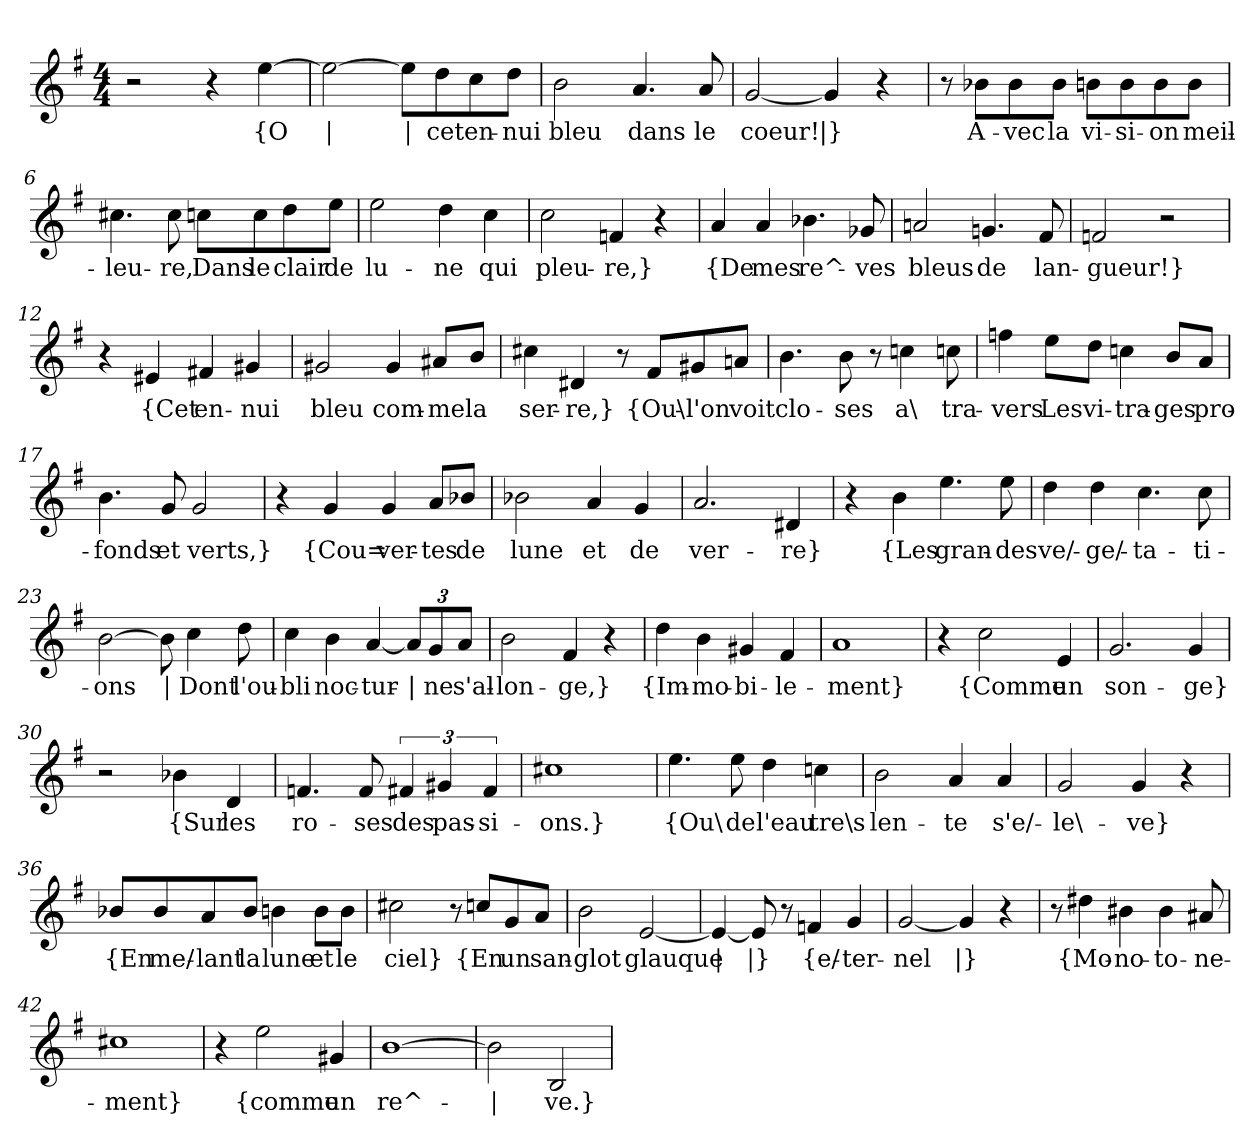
**kern	**text
*part1	*part1
*staff1	*staff1
*clefG2	*
*k[f#]	*
*M4/4	*
=1	=1
2r	.
4r	.
!	!LO:LY:b
[4ee\	{O
=2	=2
!	!LO:LY:b
2ee\_	|
!	!LO:LY:b
8ee\L]	|
!	!LO:LY:b
8dd\	cet
!	!LO:LY:b
8cc\	en-
!	!LO:LY:b
8dd\J	-nui
=3	=3
!	!LO:LY:b
2b\	bleu
!	!LO:LY:b
4.a/	dans
!	!LO:LY:b
8a/	le
=4	=4
!	!LO:LY:b
[2g/	coeur!
!	!LO:LY:b
4g/]	|}
4r	.
=5	=5
8r	.
!	!LO:LY:b
8b-X\L	A-
!	!LO:LY:b
8b-\	-vec
!	!LO:LY:b
8b-\J	la
!	!LO:LY:b
8bn\L	vi-
!	!LO:LY:b
8b\	-si-
!	!LO:LY:b
8b\	-on
!	!LO:LY:b
8b\J	meil-
!!LO:LB:g=z
=6	=6
!	!LO:LY:b
4.cc#X\	-leu-
!	!LO:LY:b
8cc#\	-re,
!	!LO:LY:b
8ccn\L	Dans
!	!LO:LY:b
8cc\	le
!	!LO:LY:b
8dd\	clair
!	!LO:LY:b
8ee\J	de
=7	=7
!	!LO:LY:b
2ee\	lu-
!	!LO:LY:b
4dd\	-ne
!	!LO:LY:b
4cc\	qui
=8	=8
!	!LO:LY:b
2cc\	pleu-
!	!LO:LY:b
4fn/	-re,}
4r	.
=9	=9
!	!LO:LY:b
4a/	{De
!	!LO:LY:b
4a/	mes
!	!LO:LY:b
4.b-X\	re^-
!	!LO:LY:b
8g-X/	-ves
=10	=10
!	!LO:LY:b
2an/	bleus
!	!LO:LY:b
4.gn/	de
!	!LO:LY:b
8f#/	lan-
=11	=11
!	!LO:LY:b
2fn/	-gueur!}
2r	.
!!LO:LB:g=z
=12	=12
4r	.
!	!LO:LY:b
4e#X/	{Cet
!	!LO:LY:b
4f#X/	en-
!	!LO:LY:b
4g#X/	-nui
=13	=13
!	!LO:LY:b
2g#X/	bleu
!	!LO:LY:b
4g#/	com-
!	!LO:LY:b
8a#X/L	-me
!	!LO:LY:b
8b/J	la
=14	=14
!	!LO:LY:b
4cc#X\	ser-
!	!LO:LY:b
4d#X/	-re,}
8r	.
!	!LO:LY:b
8f#/L	{Ou\-
!	!LO:LY:b
8g#X/	l'on
!	!LO:LY:b
8an/J	voit
=15	=15
!	!LO:LY:b
4.b\	clo-
!	!LO:LY:b
8b\	-ses
8r	.
!	!LO:LY:b
4ccn\	a\
!	!LO:LY:b
8ccn\	tra-
!!LO:LB:g=z
=16	=16
!	!LO:LY:b
4ffn\	-vers
!	!LO:LY:b
8ee\L	Les
!	!LO:LY:b
8dd\J	vi-
!	!LO:LY:b
4ccn\	-tra-
!	!LO:LY:b
8b/L	-ges
!	!LO:LY:b
8a/J	pro-
=17	=17
!	!LO:LY:b
4.b\	-fonds
!	!LO:LY:b
8g/	et
!	!LO:LY:b
2g/	verts,}
=18	=18
4r	.
!	!LO:LY:b
4g/	{Cou=
!	!LO:LY:b
4g/	-ver-
!	!LO:LY:b
8a/L	-tes
!	!LO:LY:b
8b-X/J	de
=19	=19
!	!LO:LY:b
2b-X\	lune
!	!LO:LY:b
4a/	et
!	!LO:LY:b
4g/	de
=20	=20
!	!LO:LY:b
2.a/	ver-
!	!LO:LY:b
4d#X/	-re}
!!LO:LB:g=z
=21	=21
4r	.
!	!LO:LY:b
4b\	{Les
!	!LO:LY:b
4.ee\	gran-
!	!LO:LY:b
8ee\	-des
=22	=22
!	!LO:LY:b
4dd\	ve/-
!	!LO:LY:b
4dd\	-ge/-
!	!LO:LY:b
4.cc\	-ta-
!	!LO:LY:b
8cc\	-ti-
=23	=23
!	!LO:LY:b
[2b\	-ons
!	!LO:LY:b
8b\]	|
!	!LO:LY:b
4cc\	Dont
!	!LO:LY:b
8dd\	l'ou-
=24	=24
!	!LO:LY:b
4cc\	-bli
!	!LO:LY:b
4b\	noc-
!	!LO:LY:b
[4a/	-tur-
*Xbrackettup	*
!	!LO:LY:b
12a/L]	|
!	!LO:LY:b
12g/	-ne
!	!LO:LY:b
12a/J	s'al-
=25	=25
!	!LO:LY:b
2b\	-lon-
!	!LO:LY:b
4f#/	-ge,}
4r	.
!!LO:LB:g=z
=26	=26
!	!LO:LY:b
4dd\	{Im-
!	!LO:LY:b
4b\	-mo-
!	!LO:LY:b
4g#X/	-bi-
!	!LO:LY:b
4f#/	-le-
=27	=27
!	!LO:LY:b
1a	-ment}
=28	=28
4r	.
!	!LO:LY:b
2cc\	{Comme
!	!LO:LY:b
4e/	un
=29	=29
!	!LO:LY:b
2.g/	son-
!	!LO:LY:b
4g/	-ge}
=30	=30
2r	.
!	!LO:LY:b
4b-X\	{Sur
!	!LO:LY:b
4d/	les
=31	=31
!	!LO:LY:b
4.fn/	ro-
!	!LO:LY:b
8f/	-ses
*brackettup	*
!	!LO:LY:b
6f#X/	des
!	!LO:LY:b
6g#X/	pas-
!	!LO:LY:b
6f#/	-si-
=32	=32
!	!LO:LY:b
1cc#X	-ons.}
!!LO:LB:g=z
=33	=33
!	!LO:LY:b
4.ee\	{Ou\
!	!LO:LY:b
8ee\	de
!	!LO:LY:b
4dd\	l'eau
!	!LO:LY:b
4ccn\	tre\s
=34	=34
!	!LO:LY:b
2b\	len-
!	!LO:LY:b
4a/	-te
!	!LO:LY:b
4a/	s'e/-
=35	=35
!	!LO:LY:b
2g/	-le\-
!	!LO:LY:b
4g/	-ve}
4r	.
=36	=36
!	!LO:LY:b
8b-X/L	{En
!	!LO:LY:b
8b-/	me/-
!	!LO:LY:b
8a/	-lant
!	!LO:LY:b
8b-/J	la
!	!LO:LY:b
4bn\	lune
!	!LO:LY:b
8b\L	et
!	!LO:LY:b
8b\J	le
=37	=37
!	!LO:LY:b
2cc#X\	ciel}
8r	.
!	!LO:LY:b
8ccn/L	{En
!	!LO:LY:b
8g/	un
!	!LO:LY:b
8a/J	san-
!!LO:LB:g=z
=38	=38
!	!LO:LY:b
2b\	-glot
!	!LO:LY:b
[2e/	glauque
=39	=39
!	!LO:LY:b
4e/_	|
!	!LO:LY:b
8e/]	|}
8r	.
!	!LO:LY:b
4fn/	{e/-
!	!LO:LY:b
4g/	-ter-
=40	=40
!	!LO:LY:b
[2g/	-nel
!	!LO:LY:b
4g/]	|}
4r	.
=41	=41
8r	.
!	!LO:LY:b
4dd#X\	{Mo-
!	!LO:LY:b
4b#X\	-no-
!	!LO:LY:b
4b#\	-to-
!	!LO:LY:b
8a#X/	-ne-
=42	=42
!	!LO:LY:b
1cc#X	-ment}
=43	=43
4r	.
!	!LO:LY:b
2ee\	{comme
!	!LO:LY:b
4g#X/	un
=44	=44
!	!LO:LY:b
[1b	re^-
=45	=45
!	!LO:LY:b
2b\]	|
!	!LO:LY:b
2B/	-ve.}
=	=
*-	*-
